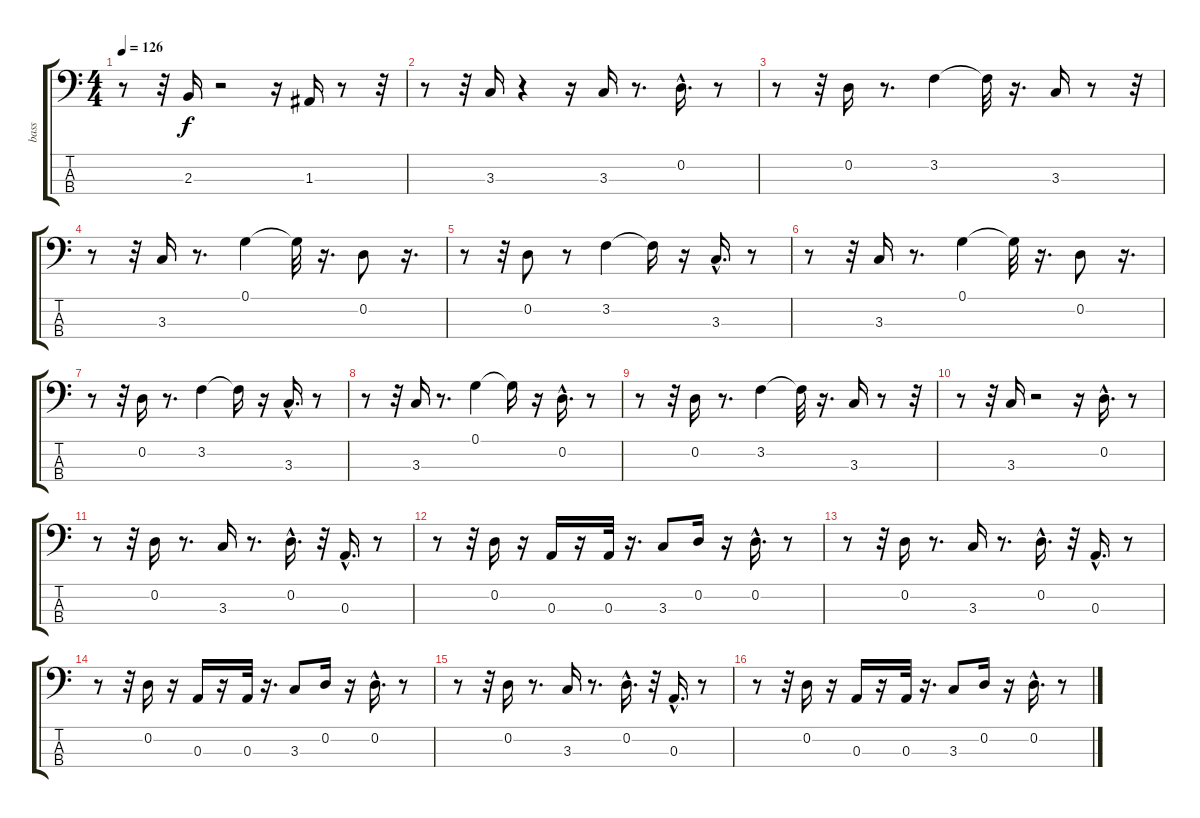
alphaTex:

\track ("bass" "bass") {instrument electricbassfinger}
\staff {score tabs}
\tuning (G2 D2 A1 E1) {hide}
\ts (4 4)
\tempo 126
\clef f4
\ks c
r.8{dy f} r.32 2.3.16 r.2 r.16 1.3.16 r.8 r.32 |
r.8 r.32 3.3.16 r.4 r.16 3.3.16 r.8{d} 0.2{hac}.16{d} r.8 |
r.8 r.32 0.2.16 r.8{d} 3.2.4 3.2{t}.32 r.16{d} 3.3.16 r.8 r.32 |
r.8 r.32 3.3.16 r.8{d} 0.1.4 0.1{t}.32 r.16{d} 0.2.8 r.16{d} |
r.8 r.32 0.2.8 r.8 3.2.4 3.2{t}.16 r.16 3.3{hac}.16{d} r.8 |
r.8 r.32 3.3.16 r.8{d} 0.1.4 0.1{t}.32 r.16{d} 0.2.8 r.16{d} |
r.8 r.32 0.2.16 r.8{d} 3.2.4 3.2{t}.16 r.16 3.3{hac}.16{d} r.8 |
r.8 r.32 3.3.16 r.8{d} 0.1.4 0.1{t}.16 r.16 0.2{hac}.16{d} r.8 |
r.8 r.32 0.2.16 r.8{d} 3.2.4 3.2{t}.32 r.16{d} 3.3.16 r.8 r.32 |
r.8 r.32 3.3.16 r.2 r.16 0.2{hac}.16{d} r.8 |
r.8 r.32 0.2.16 r.8{d} 3.3.16 r.8{d} 0.2{hac}.16{d} r.32 0.3{hac}.16{d} r.8 |
r.8 r.32 0.2.16 r.16 0.3.16 r.16 0.3.32 r.16{d} 3.3.8 0.2.16 r.16 0.2{hac}.16{d} r.8 |
r.8 r.32 0.2.16 r.8{d} 3.3.16 r.8{d} 0.2{hac}.16{d} r.32 0.3{hac}.16{d} r.8 |
r.8 r.32 0.2.16 r.16 0.3.16 r.16 0.3.32 r.16{d} 3.3.8 0.2.16 r.16 0.2{hac}.16{d} r.8 |
r.8 r.32 0.2.16 r.8{d} 3.3.16 r.8{d} 0.2{hac}.16{d} r.32 0.3{hac}.16{d} r.8 |
r.8 r.32 0.2.16 r.16 0.3.16 r.16 0.3.32 r.16{d} 3.3.8 0.2.16 r.16 0.2{hac}.16{d} r.8
